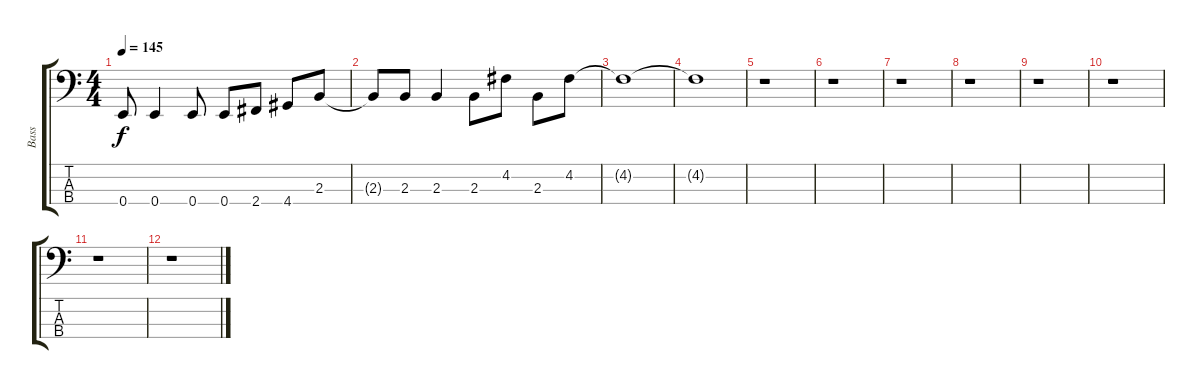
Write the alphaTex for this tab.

\track ("Bass" "Bass") {instrument electricbasspick}
\staff {score tabs}
\tuning (G2 D2 A1 E1) {hide}
\ts (4 4)
\tempo 145
\clef f4
\ks c
0.4{t}.8{dy f} 0.4.4 0.4.8 0.4.8 2.4.8 4.4.8 2.3.8 |
2.3{t}.8 2.3.8 2.3.4 2.3.8 4.2.8 2.3.8 4.2.8 |
4.2{t}.1 |
4.2{t}.1 |
r.1 |
r.1 |
r.1 |
r.1 |
r.1 |
r.1 |
r.1 |
r.1
